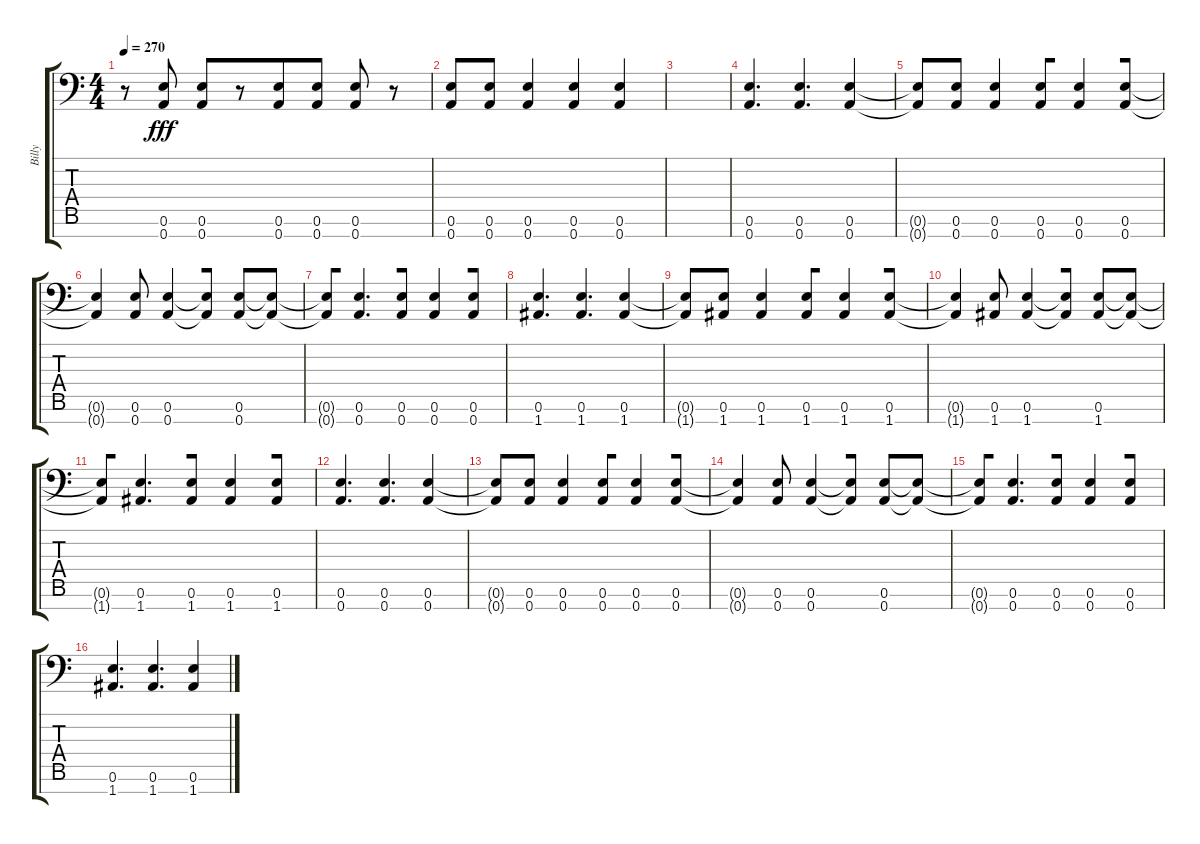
\track ("Billy" "Billy") {instrument distortionguitar}
\staff {score tabs}
\tuning (E4 B3 G3 D3 A2 E2 A1) {hide}
\ts (4 4)
\tempo 270
\clef f4
\ks c
r.8{dy fff} (0.6 0.7).8 (0.6 0.7).8{beam merge} r.8 (0.6 0.7).8{beam merge} (0.6 0.7).8 (0.6 0.7).8 r.8 |
(0.6 0.7).8{beam merge} (0.6 0.7).8 (0.6 0.7).4 (0.6 0.7).4 (0.6 0.7).4 |
|
(0.6 0.7).4{d instrument distortionguitar} (0.6 0.7).4{d beam merge} (0.6 0.7).4 |
(0.6{t} 0.7{t}).8{beam merge} (0.6 0.7).8 (0.6 0.7).4 (0.6 0.7).8{beam merge} (0.6 0.7).4{beam merge} (0.6 0.7).8 |
(0.6{t} 0.7{t}).4 (0.6 0.7).8 (0.6 0.7).4{beam merge} (0.6{t} 0.7{t}).8 (0.6 0.7).8{beam merge} (0.6{t} 0.7{t}).8 |
(0.6{t} 0.7{t}).8{beam merge} (0.6 0.7).4{d beam merge} (0.6 0.7).8 (0.6 0.7).4{beam merge} (0.6 0.7).8 |
(0.6 1.7).4{d instrument distortionguitar} (0.6 1.7).4{d beam merge} (0.6 1.7).4 |
(0.6{t} 1.7{t}).8{beam merge} (0.6 1.7).8 (0.6 1.7).4 (0.6 1.7).8{beam merge} (0.6 1.7).4{beam merge} (0.6 1.7).8 |
(0.6{t} 1.7{t}).4 (0.6 1.7).8 (0.6 1.7).4{beam merge} (0.6{t} 1.7{t}).8 (0.6 1.7).8{beam merge} (0.6{t} 1.7{t}).8 |
(0.6{t} 1.7{t}).8{beam merge} (0.6 1.7).4{d beam merge} (0.6 1.7).8 (0.6 1.7).4{beam merge} (0.6 1.7).8 |
(0.6 0.7).4{d instrument distortionguitar} (0.6 0.7).4{d beam merge} (0.6 0.7).4 |
(0.6{t} 0.7{t}).8{beam merge} (0.6 0.7).8 (0.6 0.7).4 (0.6 0.7).8{beam merge} (0.6 0.7).4{beam merge} (0.6 0.7).8 |
(0.6{t} 0.7{t}).4 (0.6 0.7).8 (0.6 0.7).4{beam merge} (0.6{t} 0.7{t}).8 (0.6 0.7).8{beam merge} (0.6{t} 0.7{t}).8 |
(0.6{t} 0.7{t}).8{beam merge} (0.6 0.7).4{d beam merge} (0.6 0.7).8 (0.6 0.7).4{beam merge} (0.6 0.7).8 |
(0.6 1.7).4{d instrument distortionguitar} (0.6 1.7).4{d beam merge} (0.6 1.7).4
